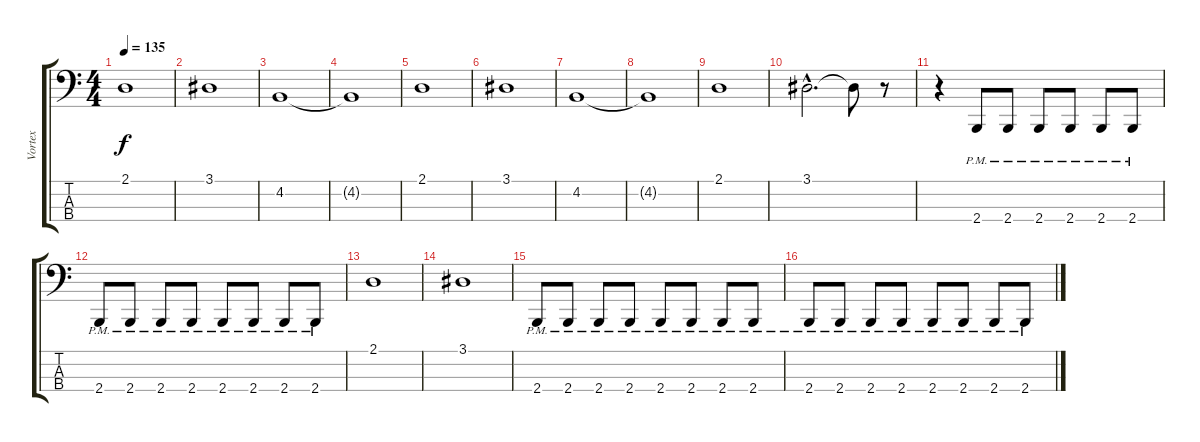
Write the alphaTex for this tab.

\track ("Vortex" "Vortex") {instrument electricbassfinger}
\staff {score tabs}
\tuning (C2 G1 D1 A0) {hide}
\ts (4 4)
\tempo 135
\clef f4
\ks c
2.1.1{dy f} |
3.1.1 |
4.2.1 |
4.2{t}.1 |
2.1.1 |
3.1.1 |
4.2.1 |
4.2{t}.1 |
2.1.1 |
3.1{hac}.2{d} 3.1{t}.8 r.8 |
r.4 2.4{pm}.8 2.4{pm}.8 2.4{pm}.8 2.4{pm}.8 2.4{pm}.8 2.4{pm}.8 |
2.4{pm}.8 2.4{pm}.8 2.4{pm}.8 2.4{pm}.8 2.4{pm}.8 2.4{pm}.8 2.4{pm}.8 2.4{pm}.8 |
2.1.1 |
3.1.1 |
2.4{pm}.8 2.4{pm}.8 2.4{pm}.8 2.4{pm}.8 2.4{pm}.8 2.4{pm}.8 2.4{pm}.8 2.4{pm}.8 |
2.4{pm}.8 2.4{pm}.8 2.4{pm}.8 2.4{pm}.8 2.4{pm}.8 2.4{pm}.8 2.4{pm}.8 2.4{pm}.8
